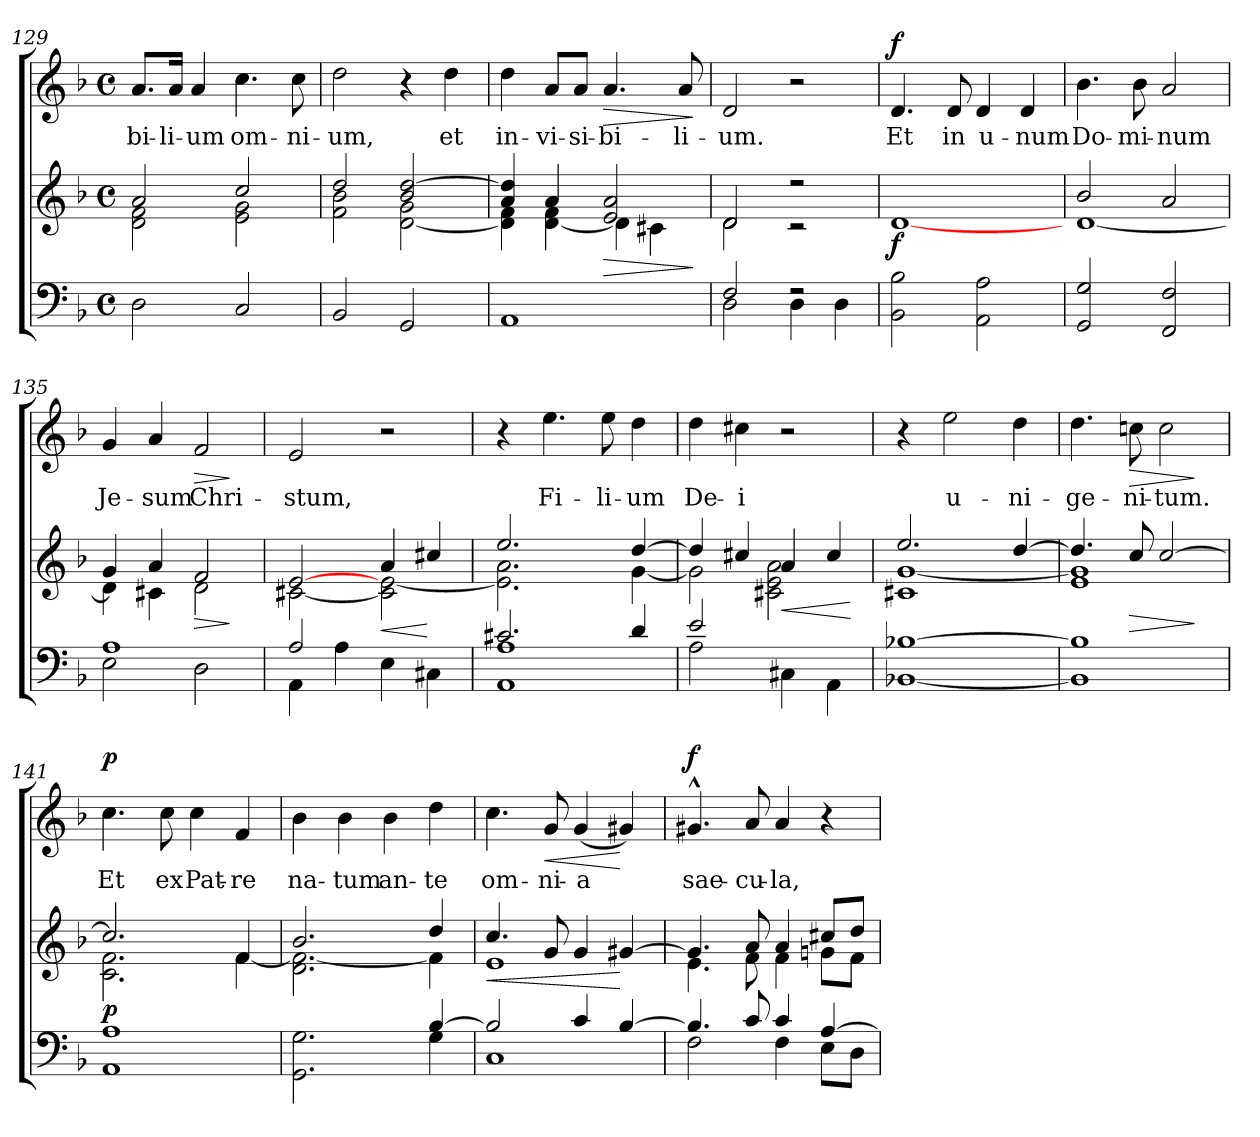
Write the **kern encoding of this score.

**kern	**kern	**dynam	**kern	**text	**dynam
*part2	*part2	*part2	*part1	*part1	*part1
*staff3	*staff2	*staff2/3	*staff1	*staff1	*staff1
*clefF4	*clefG2	*	*clefG2	*	*
*k[b-]	*k[b-]	*	*k[b-]	*	*
*F:	*F:	*	*F:	*	*
*M4/4	*M4/4	*	*M4/4	*	*
*met(c)	*met(c)	*	*met(c)	*	*
=129	=129	=129	=129	=129	=129
*	*^	*	*	*	*
!	!	!	!	!	!LO:LY:b	!
2D\	2a/	2d\ 2f\	.	8.a/L	-bi-	.
!	!	!	!	!	!LO:LY:b	!
.	.	.	.	16a/Jk	-li-	.
!	!	!	!	!	!LO:LY:b	!
.	.	.	.	4a/	-um	.
!	!	!	!	!	!LO:LY:b	!
2C/	2cc/	2e\ 2g\	.	4.cc\	om-	.
!	!	!	!	!	!LO:LY:b	!
.	.	.	.	8cc\	-ni-	.
!!LO:LB:g=z
=130	=130	=130	=130	=130	=130	=130
!	!	!	!	!	!LO:LY:b	!
2BB-/	2dd/	2f\ 2b-\	.	2dd\	-um,	.
2GG/	2b-/ [>2dd/	[<2d\ 2g\	.	4r	.	.
!	!	!	!	!	!LO:LY:b	!
.	.	.	.	4dd\	et	.
=131	=131	=131	=131	=131	=131	=131
!	!	!	!	!	!LO:LY:b	!
1AA	4a/ 4dd/]	4d\] 4f\	.	4dd\	in-	.
!	!	!	!	!	!LO:LY:b	!
.	4a/	[<4d\ 4f\	.	8a/L	-vi-	.
!	!	!	!	!	!LO:LY:b	!
.	.	.	.	8a/J	-si-	.
!	!	!	!LO:HP:b	!	!LO:LY:b	!LO:HP:b
.	2e/ 2a/	4d\]	>	4.a/	-bi-	>
.	.	4c#X\	.	.	.	.
!	!	!	!	!	!LO:LY:b	!
.	.	.	.	8a/	-li-	.
*	*v	*v	*	*	*	*
.	.	]	.	.	]
=132	=132	=132	=132	=132	=132
*^	*^	*	*	*	*
!	!	!	!	!	!	!LO:LY:b	!
2F/	2D\	2d/	2d\	.	2d/	-um.	.
2rF	4D\	2r	2r	.	2r	.	.
.	4D\	.	.	.	.	.	.
*	*	*v	*v	*	*	*	*
=133	=133	=133	=133	=133	=133	=133
!	!	!	!LO:DY:b	!	!LO:LY:b	!LO:DY:a
*v	*v	*	*	*	*	*
2BB-\ 2B-\	[1d	f	4.d/	Et	f
!	!	!	!	!LO:LY:b	!
.	.	.	8d/	in	.
!	!	!	!	!LO:LY:b	!
2AA\ 2A\	.	.	4d/	u-	.
!	!	!	!	!LO:LY:b	!
.	.	.	4d/	-num	.
=134	=134	=134	=134	=134	=134
*	*^	*	*	*	*
!	!	!	!	!	!LO:LY:b	!
2GG/ 2G/	2b-/	[<1d	.	4.b-\	Do-	.
!	!	!	!	!	!LO:LY:b	!
.	.	.	.	8b-\	-mi-	.
!	!	!	!	!	!LO:LY:b	!
2FF/ 2F/	2a/	.	.	2a/	-num	.
=135	=135	=135	=135	=135	=135	=135
*^	*	*	*	*	*	*
!	!	!	!	!	!	!LO:LY:b	!
1A	2E\	4g/	4d\]	.	4g/	Je-	.
!	!	!	!	!	!	!LO:LY:b	!
.	.	4a/	4c#X\	.	4a/	-sum	.
!	!	!	!	!LO:HP:b	!	!LO:LY:b	!LO:HP:b
.	2D\	2f/	2d\	>	2f/	Chri-	>
*v	*v	*	*	*	*	*	*
*	*v	*v	*	*	*	*
.	.	]	.	.	]
!!LO:PB:g=z
=136	=136	=136	=136	=136	=136
*^	*^	*	*	*	*
!	!	!	!	!	!	!LO:LY:b	!
2A/	4AA\	[>2e/	[<2c#X\	.	2e/	-stum,	.
.	4A\	.	.	.	.	.	.
!	!	!	!	!LO:HP:b	!	!	!
2ryy	4E\	4a/	2c#\] [<2e\	<	2r	.	.
.	4C#X\	4cc#X/	.	[	.	.	.
=137	=137	=137	=137	=137	=137	=137	=137
2.c#X/	1AA 1A	2.ee/	2.e\] 2.a\	.	4r	.	.
!	!	!	!	!	!	!LO:LY:b	!
.	.	.	.	.	4.ee\	Fi-	.
!	!	!	!	!	!	!LO:LY:b	!
.	.	.	.	.	8ee\	-li-	.
!	!	!	!	!	!	!LO:LY:b	!
4d/	.	[>4dd/	[<4g\	.	4dd\	-um	.
=138	=138	=138	=138	=138	=138	=138	=138
!	!	!	!	!	!	!LO:LY:b	!
2e/	2A\	4dd/]	2g\]	.	4dd\	De-	.
!	!	!	!	!	!	!LO:LY:b	!
.	.	4cc#X/	.	.	4cc#X\	-i	.
!	!	!	!	!LO:HP:b	!	!	!
2ryy	4C#X\	4a/	2c#X\ 2e\ 2a\	<	2r	.	.
.	4AA\	4cc#/	.	.	.	.	.
*v	*v	*	*	*	*	*	*
*	*v	*v	*	*	*	*
.	.	[	.	.	.
=139	=139	=139	=139	=139	=139
*^	*^	*	*	*	*
[>1B-X	[<1BB-X	2.ee/	1c#X [<1g	.	4r	.	.
!	!	!	!	!	!	!LO:LY:b	!
.	.	.	.	.	2ee\	u-	.
!	!	!	!	!	!	!LO:LY:b	!
.	.	[>4dd/	.	.	4dd\	-ni-	.
=140	=140	=140	=140	=140	=140	=140	=140
!	!	!	!	!	!	!LO:LY:b	!
1B-]	1BB-]	4.dd/]	1e 1g]	.	4.dd\	-ge-	.
!	!	!	!	!LO:HP:b	!	!LO:LY:b	!LO:HP:b
.	.	8cc/	.	>	8ccn\	-ni-	>
!	!	!	!	!	!	!LO:LY:b	!
.	.	[>2cc/	.	.	2cc\	-tum.	.
*v	*v	*	*	*	*	*	*
*	*v	*v	*	*	*	*
.	.	]	.	.	]
=141	=141	=141	=141	=141	=141
*^	*^	*	*	*	*
!	!	!	!	!LO:DY:b	!	!LO:LY:b	!LO:DY:a
1A	1AA	2.cc/]	2.c\ 2.f\	p	4.cc\	Et	p
!	!	!	!	!	!	!LO:LY:b	!
.	.	.	.	.	8cc\	ex	.
!	!	!	!	!	!	!LO:LY:b	!
.	.	.	.	.	4cc\	Pat-	.
!	!	!	!	!	!	!LO:LY:b	!
.	.	4f/	[<4f\	.	4f/	-re	.
!!LO:LB:g=z
=142	=142	=142	=142	=142	=142	=142	=142
!	!	!	!	!	!	!LO:LY:b	!
2.ryy	2.GG\ 2.G\	2.b-/	2.d\ 2.f\_	.	4b-\	na-	.
!	!	!	!	!	!	!LO:LY:b	!
.	.	.	.	.	4b-\	-tum	.
!	!	!	!	!	!	!LO:LY:b	!
.	.	.	.	.	4b-\	an-	.
!	!	!	!	!	!	!LO:LY:b	!
[>4B-/	4G\	4dd/	4f\]	.	4dd\	-te	.
=143	=143	=143	=143	=143	=143	=143	=143
!	!	!	!	!LO:HP:b	!	!LO:LY:b	!
2B-/]	1C	4.cc/	1e	<	4.cc\	om-	.
!	!	!	!	!	!	!LO:LY:b	!LO:HP:b
.	.	8g/	.	.	8g/	-ni-	<
!	!	!	!	!	!	!LO:LY:b	!
4c/	.	4g/	.	.	(<4g/	-a	.
[>4B-/	.	[>4g#X/	.	[	4g#X/)	.	[
=144	=144	=144	=144	=144	=144	=144	=144
!	!	!	!	!	!	!LO:LY:b	!LO:DY:a
4.B-/]	2F\	4.g#/]	4.e\	.	4.g#X^^>/	sae-	f
!	!	!	!	!	!	!LO:LY:b	!
8c/	.	8a/	8f\	.	8a/	-cu-	.
!	!	!	!	!	!	!LO:LY:b	!
4c/	4F\	4a/	4f\	.	4a/	-la,	.
[>4A/	8E\L	8cc#X/L	8g\L	.	4r	.	.
.	8D\J	8dd/J	8f\J	.	.	.	.
*v	*v	*	*	*	*	*	*
*	*v	*v	*	*	*	*
=	=	=	=	=	=
*-	*-	*-	*-	*-	*-
